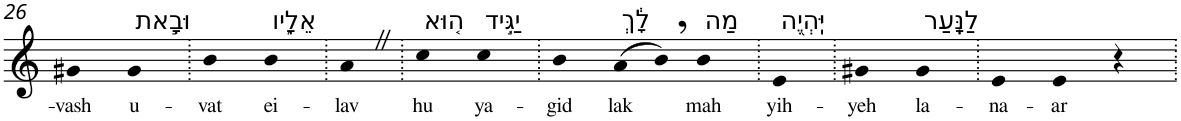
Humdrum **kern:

**kern	**text
*part1	*part1
*staff1	*staff1
*I"Piano	*
*I'Pno	*
!!LO:PB:g=z
*clefG2	*
*k[]	*
=26	=26
!	!LO:LY:b
4g#X	-vash
!LO:TX:a:t=וּבָ֣את	!
!	!LO:LY:b
4g#	u-
=27.	=27.
!	!LO:LY:b
4b	-vat
!LO:TX:a:t=אֵלָ֑יו	!
!	!LO:LY:b
4b	ei-
=28.	=28.
!	!LO:LY:b
4aZ	-lav
=29.	=29.
!LO:TX:a:t=ה֚וּא	!
!	!LO:LY:b
4cc	hu
!LO:TX:a:t=יַגִּ֣יד	!
!	!LO:LY:b
4cc	ya-
=30.	=30.
!	!LO:LY:b
4b	-gid
!LO:TX:a:t=לָ֔ךְ	!
!	!LO:LY:b
(>8a	lak
8b,)	.
!LO:TX:a:t=מַה	!
!	!LO:LY:b
4b	mah
=31.	=31.
!LO:TX:a:t=יִּֽהְיֶ֖ה	!
!	!LO:LY:b
4e	yih-
=32.	=32.
!	!LO:LY:b
4g#X	-yeh
!LO:TX:a:t=לַנָּֽעַר	!
!	!LO:LY:b
4g#	la-
=33.	=33.
!	!LO:LY:b
4e	-na-
!	!LO:LY:b
4e	-ar
4r	.
=.	=.
*-	*-
